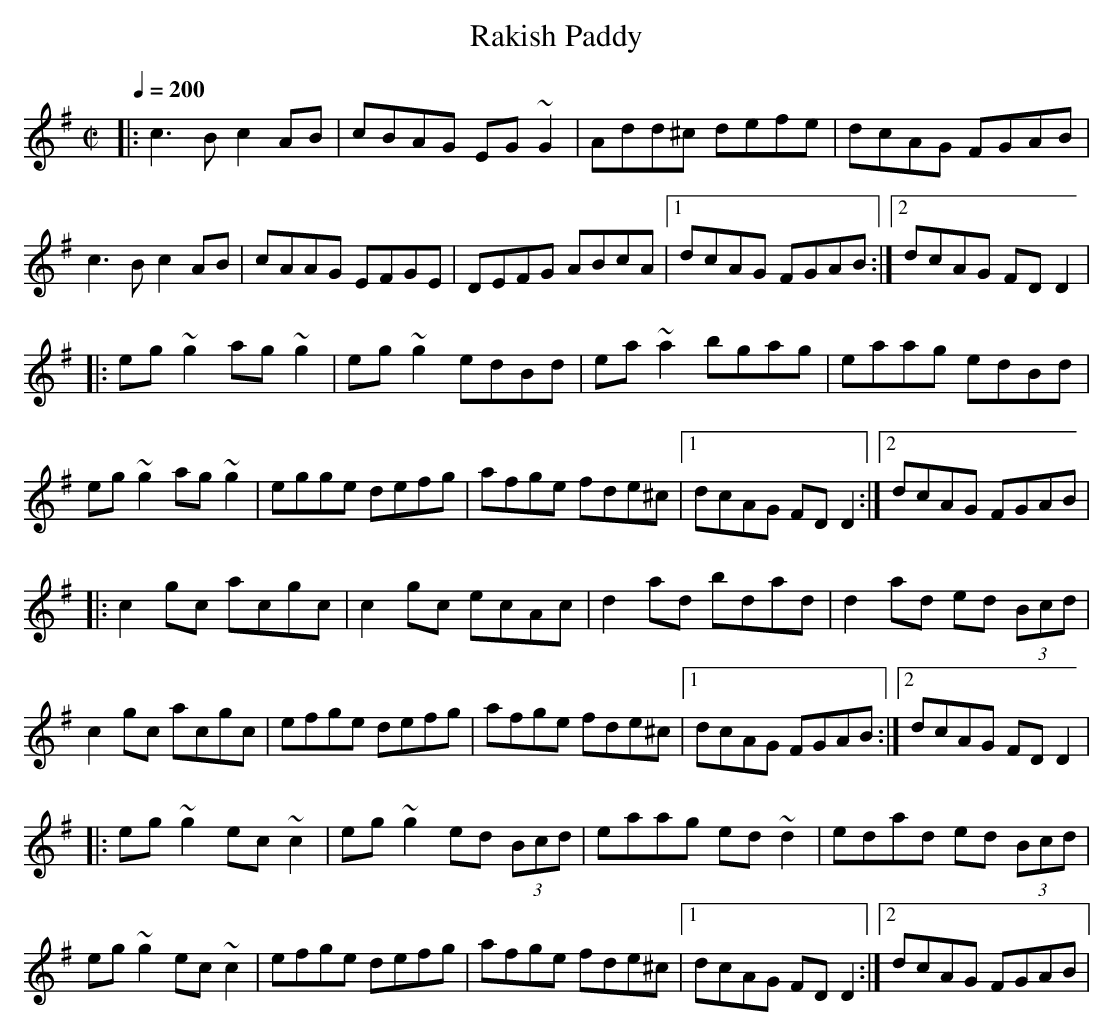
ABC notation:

X:1
T:Rakish Paddy
M:C|
L:1/8
Q:1/4=200
K:Dmix
|:c3B c2AB|cBAG EG~G2|Add^c defe|dcAG FGAB|
c3B c2AB|cAAG EFGE|DEFG ABcA|1 dcAG FGAB:|2 dcAG FDD2|
|:eg~g2 ag~g2|eg~g2 edBd|ea~a2 bgag|eaag edBd|
eg~g2 ag~g2|egge defg|afge fde^c|1 dcAG FDD2:|2 dcAG FGAB|
|:c2gc acgc|c2gc ecAc|d2ad bdad|d2ad ed (3Bcd|
c2gc acgc|efge defg|afge fde^c|1 dcAG FGAB:|2 dcAG FDD2|
|:eg~g2 ec~c2|eg~g2 ed (3Bcd|eaag ed~d2|edad ed (3Bcd|
eg~g2 ec~c2|efge defg|afge fde^c|1 dcAG FDD2:|2 dcAG FGAB|
